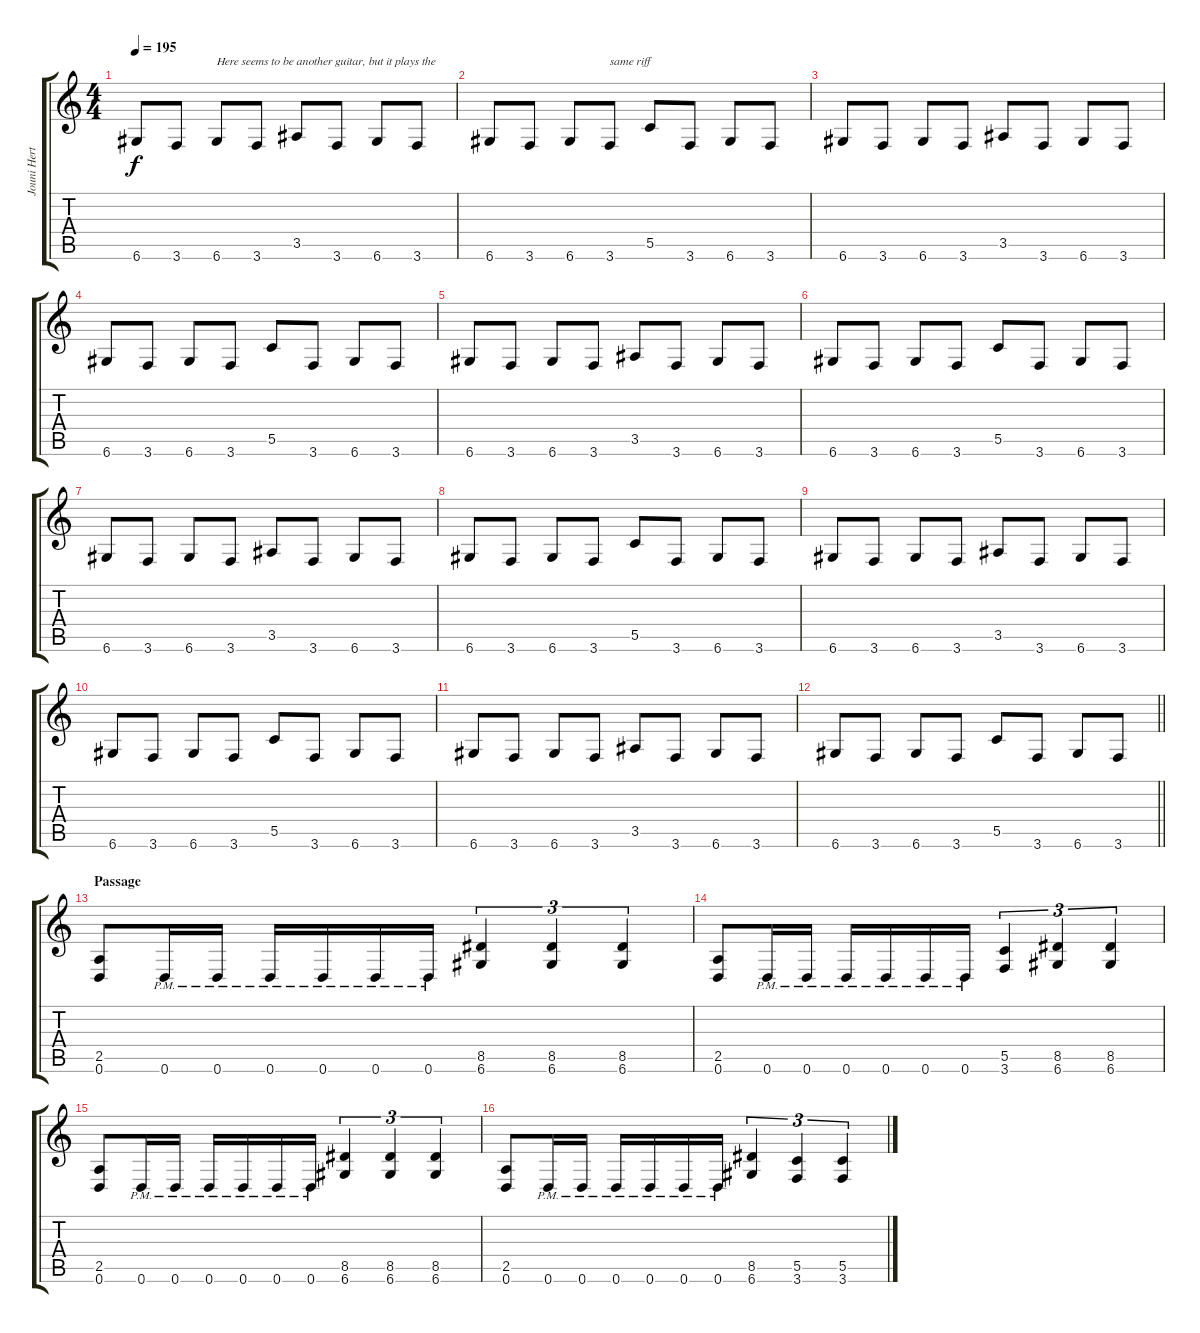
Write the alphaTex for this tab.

\track ("Jouni Hertell" "Jouni Hert") {instrument distortionguitar}
\staff {score tabs}
\tuning (D4 A3 F3 C3 G2 D2) {hide}
\ts (4 4)
\tempo 195
\clef g2
\ks c
6.6.8{dy f} 3.6.8 6.6.8{txt "Here seems to be another guitar, but it plays the"} 3.6.8 3.5.8 3.6.8 6.6.8 3.6.8 |
6.6.8 3.6.8 6.6.8 3.6.8{txt "same riff"} 5.5.8 3.6.8 6.6.8 3.6.8 |
6.6.8 3.6.8 6.6.8 3.6.8 3.5.8 3.6.8 6.6.8 3.6.8 |
6.6.8 3.6.8 6.6.8 3.6.8 5.5.8 3.6.8 6.6.8 3.6.8 |
6.6.8 3.6.8 6.6.8 3.6.8 3.5.8 3.6.8 6.6.8 3.6.8 |
6.6.8 3.6.8 6.6.8 3.6.8 5.5.8 3.6.8 6.6.8 3.6.8 |
6.6.8 3.6.8 6.6.8 3.6.8 3.5.8 3.6.8 6.6.8 3.6.8 |
6.6.8 3.6.8 6.6.8 3.6.8 5.5.8 3.6.8 6.6.8 3.6.8 |
6.6.8 3.6.8 6.6.8 3.6.8 3.5.8 3.6.8 6.6.8 3.6.8 |
6.6.8 3.6.8 6.6.8 3.6.8 5.5.8 3.6.8 6.6.8 3.6.8 |
6.6.8 3.6.8 6.6.8 3.6.8 3.5.8 3.6.8 6.6.8 3.6.8 |
\barLineRight lightlight
6.6.8 3.6.8 6.6.8 3.6.8 5.5.8 3.6.8 6.6.8 3.6.8 |
\section ("" "Passage")
(2.5 0.6).8 0.6{pm}.16 0.6{pm}.16 0.6{pm}.16 0.6{pm}.16 0.6{pm}.16 0.6{pm}.16 (8.5 6.6).4{tu (3 2)} (8.5 6.6).4{tu (3 2)} (8.5 6.6).4{tu (3 2)} |
(2.5 0.6).8 0.6{pm}.16 0.6{pm}.16 0.6{pm}.16 0.6{pm}.16 0.6{pm}.16 0.6{pm}.16 (5.5 3.6).4{tu (3 2)} (8.5 6.6).4{tu (3 2)} (8.5 6.6).4{tu (3 2)} |
(2.5 0.6).8 0.6{pm}.16 0.6{pm}.16 0.6{pm}.16 0.6{pm}.16 0.6{pm}.16 0.6{pm}.16 (8.5 6.6).4{tu (3 2)} (8.5 6.6).4{tu (3 2)} (8.5 6.6).4{tu (3 2)} |
(2.5 0.6).8 0.6{pm}.16 0.6{pm}.16 0.6{pm}.16 0.6{pm}.16 0.6{pm}.16 0.6{pm}.16 (8.5 6.6).4{tu (3 2)} (5.5 3.6).4{tu (3 2)} (5.5 3.6).4{tu (3 2)}
